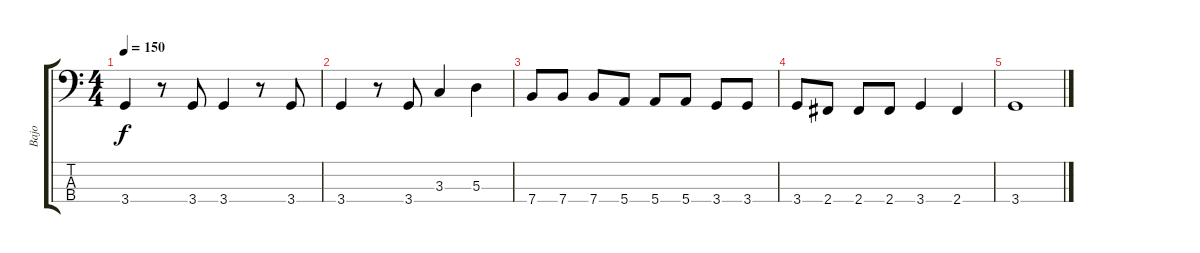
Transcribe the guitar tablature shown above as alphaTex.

\track ("Bajo" "Bajo") {instrument electricbassfinger}
\staff {score tabs}
\tuning (G2 D2 A1 E1) {hide}
\ts (4 4)
\tempo 150
\clef f4
\ks c
3.4.4{dy f} r.8 3.4.8 3.4.4 r.8 3.4.8 |
3.4.4 r.8 3.4.8 3.3.4 5.3.4 |
7.4.8 7.4.8 7.4.8 5.4.8 5.4.8 5.4.8 3.4.8 3.4.8 |
3.4.8 2.4.8 2.4.8 2.4.8 3.4.4 2.4.4 |
3.4.1
